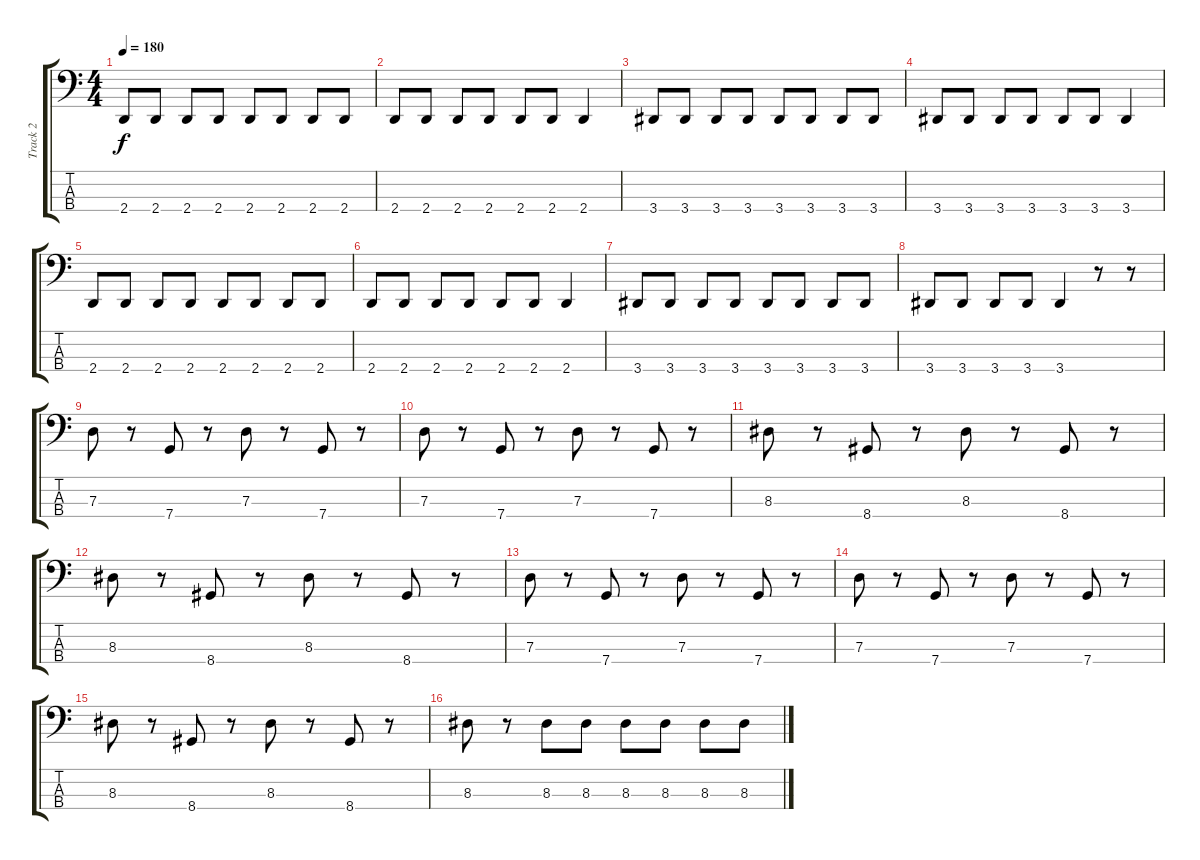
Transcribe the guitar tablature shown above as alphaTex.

\track ("Track 2" "Track 2") {instrument electricbassfinger}
\staff {score tabs}
\tuning (F2 C2 G1 C1) {hide}
\ts (4 4)
\tempo 180
\clef f4
\ks c
2.4.8{dy f} 2.4.8 2.4.8 2.4.8 2.4.8 2.4.8 2.4.8 2.4.8 |
2.4.8 2.4.8 2.4.8 2.4.8 2.4.8 2.4.8 2.4.4 |
3.4.8 3.4.8 3.4.8 3.4.8 3.4.8 3.4.8 3.4.8 3.4.8 |
3.4.8 3.4.8 3.4.8 3.4.8 3.4.8 3.4.8 3.4.4 |
2.4.8 2.4.8 2.4.8 2.4.8 2.4.8 2.4.8 2.4.8 2.4.8 |
2.4.8 2.4.8 2.4.8 2.4.8 2.4.8 2.4.8 2.4.4 |
3.4.8 3.4.8 3.4.8 3.4.8 3.4.8 3.4.8 3.4.8 3.4.8 |
3.4.8 3.4.8 3.4.8 3.4.8 3.4.4 r.8 r.8 |
7.3.8 r.8 7.4.8 r.8 7.3.8 r.8 7.4.8 r.8 |
7.3.8 r.8 7.4.8 r.8 7.3.8 r.8 7.4.8 r.8 |
8.3.8 r.8 8.4.8 r.8 8.3.8 r.8 8.4.8 r.8 |
8.3.8 r.8 8.4.8 r.8 8.3.8 r.8 8.4.8 r.8 |
7.3.8 r.8 7.4.8 r.8 7.3.8 r.8 7.4.8 r.8 |
7.3.8 r.8 7.4.8 r.8 7.3.8 r.8 7.4.8 r.8 |
8.3.8 r.8 8.4.8 r.8 8.3.8 r.8 8.4.8 r.8 |
8.3.8 r.8 8.3.8 8.3.8 8.3.8 8.3.8 8.3.8 8.3.8
